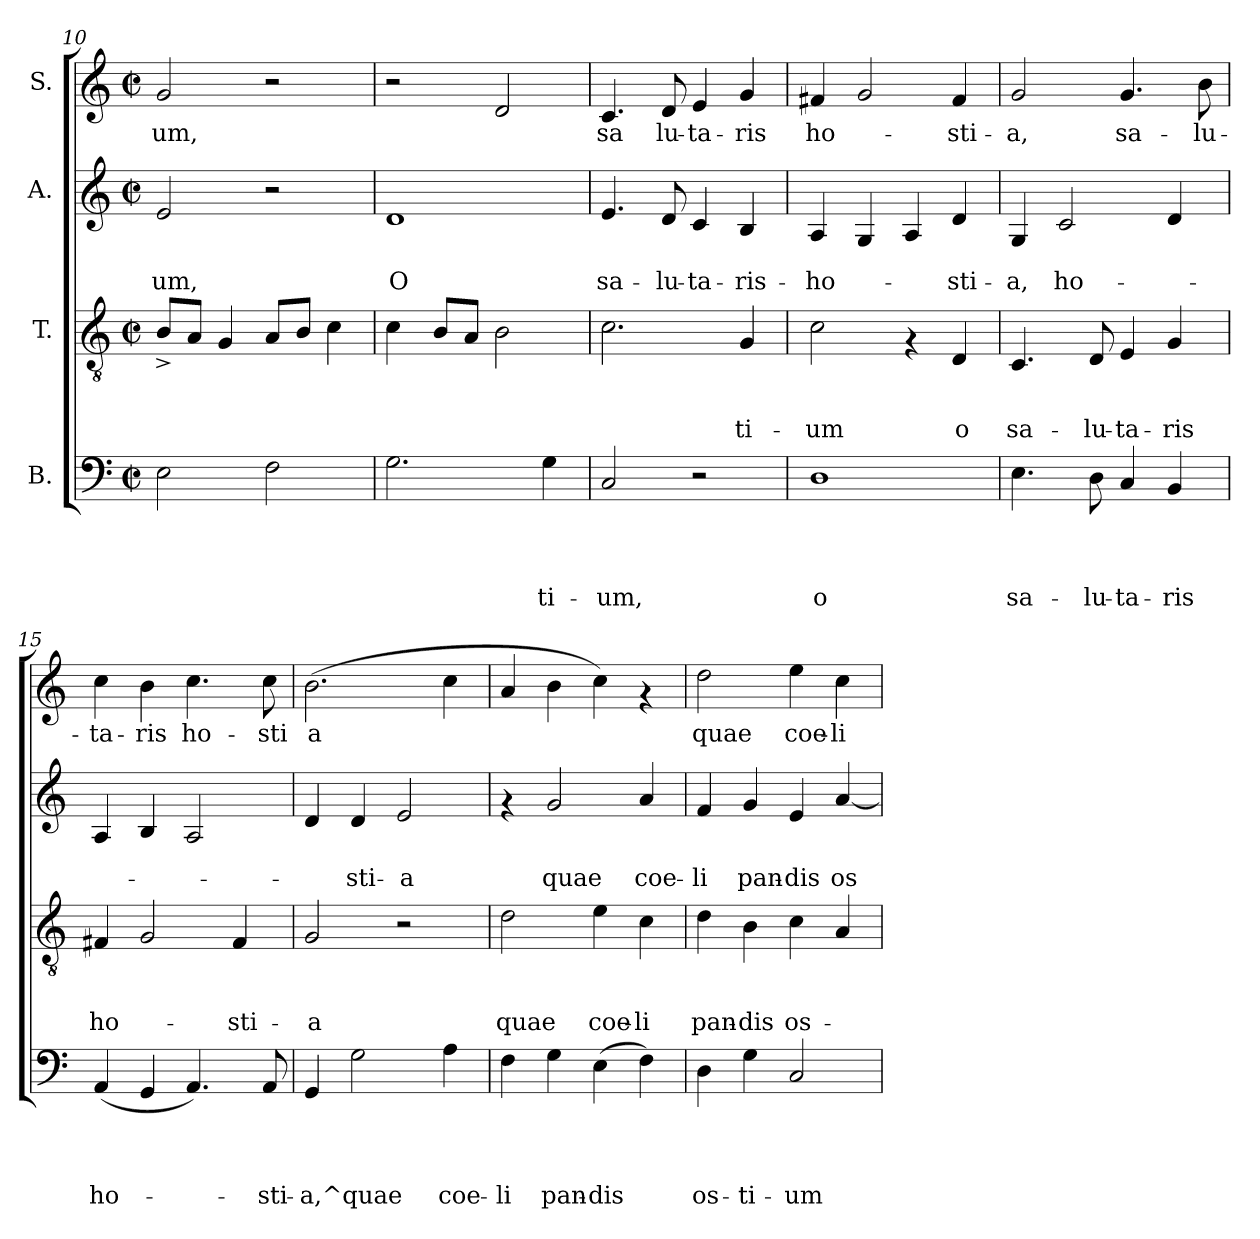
**kern	**text	**text	**text	**text	**kern	**text	**text	**text	**kern	**text	**text	**kern	**text
*part4	*part4	*part4	*part4	*part4	*part3	*part3	*part3	*part3	*part2	*part2	*part2	*part1	*part1
*staff4	*staff4	*staff4	*staff4	*staff4	*staff3	*staff3	*staff3	*staff3	*staff2	*staff2	*staff2	*staff1	*staff1
*I"B.	*	*	*	*	*I"T.	*	*	*	*I"A.	*	*	*I"S.	*
*clefF4	*	*	*	*	*clefGv2	*	*	*	*clefG2	*	*	*clefG2	*
*k[]	*	*	*	*	*k[]	*	*	*	*k[]	*	*	*k[]	*
*C:	*	*	*	*	*C:	*	*	*	*C:	*	*	*C:	*
*M2/2	*	*	*	*	*M2/2	*	*	*	*M2/2	*	*	*M2/2	*
*met(c|)	*	*	*	*	*met(c|)	*	*	*	*met(c|)	*	*	*met(c|)	*
=10	=10	=10	=10	=10	=10	=10	=10	=10	=10	=10	=10	=10	=10
!	!	!	!	!	!	!	!	!	!	!	!LO:LY:b	!	!LO:LY:b
2E\	.	.	.	.	8B^</L	.	.	.	2e/	.	-um,	2g/	-um,
.	.	.	.	.	8A/J	.	.	.	.	.	.	.	.
.	.	.	.	.	4G/	.	.	.	.	.	.	.	.
2F\	.	.	.	.	8A/L	.	.	.	2r	.	.	2r	.
.	.	.	.	.	8B/J	.	.	.	.	.	.	.	.
.	.	.	.	.	4c\	.	.	.	.	.	.	.	.
!!LO:PB:g=z
=11	=11	=11	=11	=11	=11	=11	=11	=11	=11	=11	=11	=11	=11
!	!	!	!	!	!	!	!	!	!	!	!LO:LY:b	!	!
2.G\	.	.	.	.	4c\	.	.	.	1d	.	O	2r	.
.	.	.	.	.	8B/L	.	.	.	.	.	.	.	.
.	.	.	.	.	8A/J	.	.	.	.	.	.	.	.
.	.	.	.	.	2B\	.	.	.	.	.	.	2d/	.
!	!	!	!	!LO:LY:b	!	!	!	!	!	!	!	!	!
4G\	.	.	.	-ti-	.	.	.	.	.	.	.	.	.
=12	=12	=12	=12	=12	=12	=12	=12	=12	=12	=12	=12	=12	=12
!	!	!	!	!LO:LY:b	!	!	!	!	!	!	!LO:LY:b	!	!LO:LY:b
2C/	.	.	.	-um,	2.c\	.	.	.	4.e/	.	sa-	4.c/	sa
!	!	!	!	!	!	!	!	!	!	!	!LO:LY:b	!	!LO:LY:b
.	.	.	.	.	.	.	.	.	8d/	.	-lu-	8d/	lu-
!	!	!	!	!	!	!	!	!	!	!	!LO:LY:b	!	!LO:LY:b
2r	.	.	.	.	.	.	.	.	4c/	.	-ta-	4e/	-ta-
!	!	!	!	!	!	!	!	!LO:LY:b	!	!	!LO:LY:b	!	!LO:LY:b
.	.	.	.	.	4G/	.	.	-ti-	4B/	.	-ris-	4g/	-ris
=13	=13	=13	=13	=13	=13	=13	=13	=13	=13	=13	=13	=13	=13
!	!	!	!	!LO:LY:b	!	!	!	!LO:LY:b	!	!	!LO:LY:b	!	!LO:LY:b
1D	.	.	.	o	2c\	.	.	-um	4A/	.	-ho-	4f#X/	ho-
.	.	.	.	.	.	.	.	.	4G/	.	.	2g/	.
.	.	.	.	.	4rF	.	.	.	4A/	.	.	.	.
!	!	!	!	!	!	!	!	!LO:LY:b	!	!	!LO:LY:b	!	!LO:LY:b
.	.	.	.	.	4D/	.	.	o	4d/	.	-sti-	4f#/	-sti-
=14	=14	=14	=14	=14	=14	=14	=14	=14	=14	=14	=14	=14	=14
!	!	!	!	!LO:LY:b	!	!	!	!LO:LY:b	!	!	!LO:LY:b	!	!LO:LY:b
4.E\	.	.	.	sa-	4.C/	.	.	sa-	4G/	.	-a,	2g/	-a,
!	!	!	!	!	!	!	!	!	!	!	!LO:LY:b	!	!
.	.	.	.	.	.	.	.	.	2c/	.	ho-	.	.
!	!	!	!	!LO:LY:b	!	!	!	!LO:LY:b	!	!	!	!	!
8D\	.	.	.	-lu-	8D/	.	.	-lu-	.	.	.	.	.
!	!	!	!	!LO:LY:b	!	!	!	!LO:LY:b	!	!	!	!	!LO:LY:b
4C/	.	.	.	-ta-	4E/	.	.	-ta-	.	.	.	4.g/	sa-
!	!	!	!	!LO:LY:b	!	!	!	!LO:LY:b	!	!	!	!	!
4BB/	.	.	.	-ris	4G/	.	.	-ris	4d/	.	.	.	.
!	!	!	!	!	!	!	!	!	!	!	!	!	!LO:LY:b
.	.	.	.	.	.	.	.	.	.	.	.	8b\	-lu-
=15	=15	=15	=15	=15	=15	=15	=15	=15	=15	=15	=15	=15	=15
!	!	!	!	!LO:LY:b	!	!	!	!LO:LY:b	!	!	!	!	!LO:LY:b
(>4AA/	.	.	.	ho-	4F#X/	.	.	ho-	4A/	.	.	4cc\	-ta-
!	!	!	!	!	!	!	!	!	!	!	!	!	!LO:LY:b
4GG/	.	.	.	.	2G/	.	.	.	4B/	.	.	4b\	-ris
!	!	!	!	!	!	!	!	!	!	!	!	!	!LO:LY:b
4.AA/)	.	.	.	.	.	.	.	.	2A/	.	.	4.cc\	ho-
!	!	!	!	!	!	!	!	!LO:LY:b	!	!	!	!	!
.	.	.	.	.	4F#/	.	.	-sti-	.	.	.	.	.
!	!	!	!	!LO:LY:b	!	!	!	!	!	!	!	!	!LO:LY:b
8AA/	.	.	.	-sti-	.	.	.	.	.	.	.	8cc\	-sti
!!LO:PB:g=z
=16	=16	=16	=16	=16	=16	=16	=16	=16	=16	=16	=16	=16	=16
!	!	!	!	!LO:LY:b	!	!	!	!LO:LY:b	!	!	!	!	!LO:LY:b
4GG/	.	.	.	-a,^quae	2G/	.	.	-a	4d/	.	.	(>2.b\	a
!	!	!	!	!	!	!	!	!	!	!	!LO:LY:b	!	!
2G\	.	.	.	.	.	.	.	.	4d/	.	-sti-	.	.
!	!	!	!	!	!	!	!	!	!	!	!LO:LY:b	!	!
.	.	.	.	.	2r	.	.	.	2e/	.	-a	.	.
!	!	!	!	!LO:LY:b	!	!	!	!	!	!	!	!	!
4A\	.	.	.	coe-	.	.	.	.	.	.	.	4cc\	.
=17	=17	=17	=17	=17	=17	=17	=17	=17	=17	=17	=17	=17	=17
!	!	!	!	!LO:LY:b	!	!	!	!LO:LY:b	!	!	!	!	!
4F\	.	.	.	-li	2d\	.	.	quae	4rf	.	.	4a/	.
!	!	!	!	!LO:LY:b	!	!	!	!	!	!	!LO:LY:b	!	!
4G\	.	.	.	pan-	.	.	.	.	2g/	.	quae	4b\	.
!	!	!	!	!LO:LY:b	!	!	!	!LO:LY:b	!	!	!	!	!
(>4E\	.	.	.	-dis	4e\	.	.	coe-	.	.	.	4cc\)	.
!	!	!	!	!	!	!	!	!LO:LY:b	!	!	!LO:LY:b	!	!
4F\)	.	.	.	.	4c\	.	.	-li	4a/	.	coe-	4rf	.
=18	=18	=18	=18	=18	=18	=18	=18	=18	=18	=18	=18	=18	=18
!	!	!	!	!LO:LY:b	!	!	!	!LO:LY:b	!	!	!LO:LY:b	!	!LO:LY:b
4D\	.	.	.	os-	4d\	.	.	pan-	4f/	.	-li	2dd\	quae
!	!	!	!	!LO:LY:b	!	!	!	!LO:LY:b	!	!	!LO:LY:b	!	!
4G\	.	.	.	-ti-	4B\	.	.	-dis	4g/	.	pan-	.	.
!	!	!	!	!LO:LY:b	!	!	!	!LO:LY:b	!	!	!LO:LY:b	!	!LO:LY:b
2C/	.	.	.	-um	4c\	.	.	os-	4e/	.	-dis	4ee\	coe-
!	!	!	!	!	!	!	!	!	!	!	!LO:LY:b	!	!LO:LY:b
.	.	.	.	.	4A/	.	.	.	[>4a/	.	os-	4cc\	-li
=	=	=	=	=	=	=	=	=	=	=	=	=	=
*-	*-	*-	*-	*-	*-	*-	*-	*-	*-	*-	*-	*-	*-
